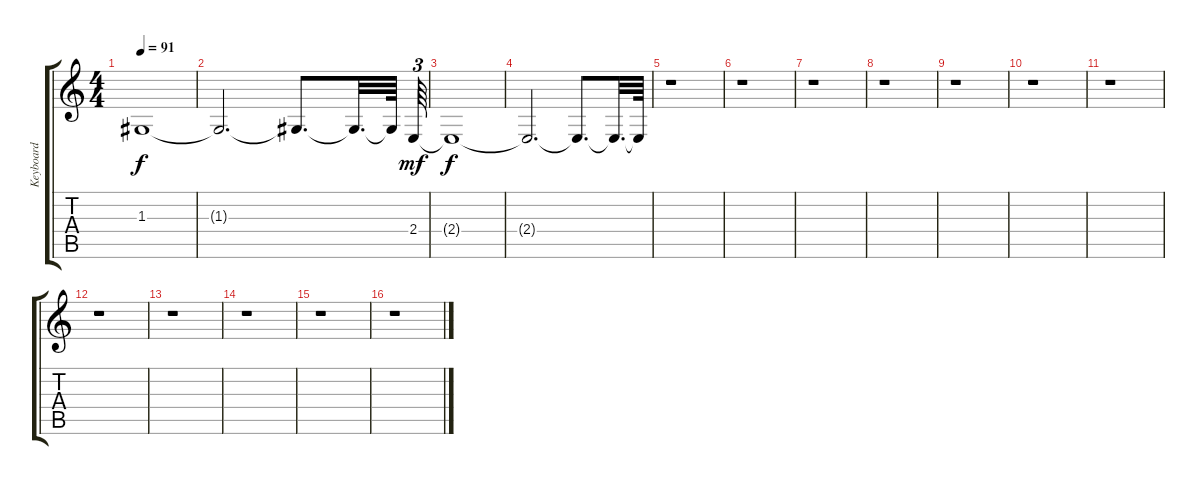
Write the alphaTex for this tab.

\track ("Keyboard" "Keyboard") {instrument tremolostrings}
\staff {score tabs}
\tuning (E4 B3 G3 D3 A2 E2) {hide}
\ts (4 4)
\tempo 91
\clef g2
\ks c
1.3{t}.1{dy f} |
1.3{t}.2{d} 1.3{t}.8{d} 1.3{t}.32{d} 1.3{t}.64 2.4.64{tu (3 2) dy mf} |
2.4{t}.1{dy f} |
2.4{t}.2{d} 2.4{t}.8{d} 2.4{t}.32{d} 2.4{t}.64 |
r.1 |
r.1 |
r.1 |
r.1 |
r.1 |
r.1 |
r.1 |
r.1 |
r.1 |
r.1 |
r.1 |
r.1
